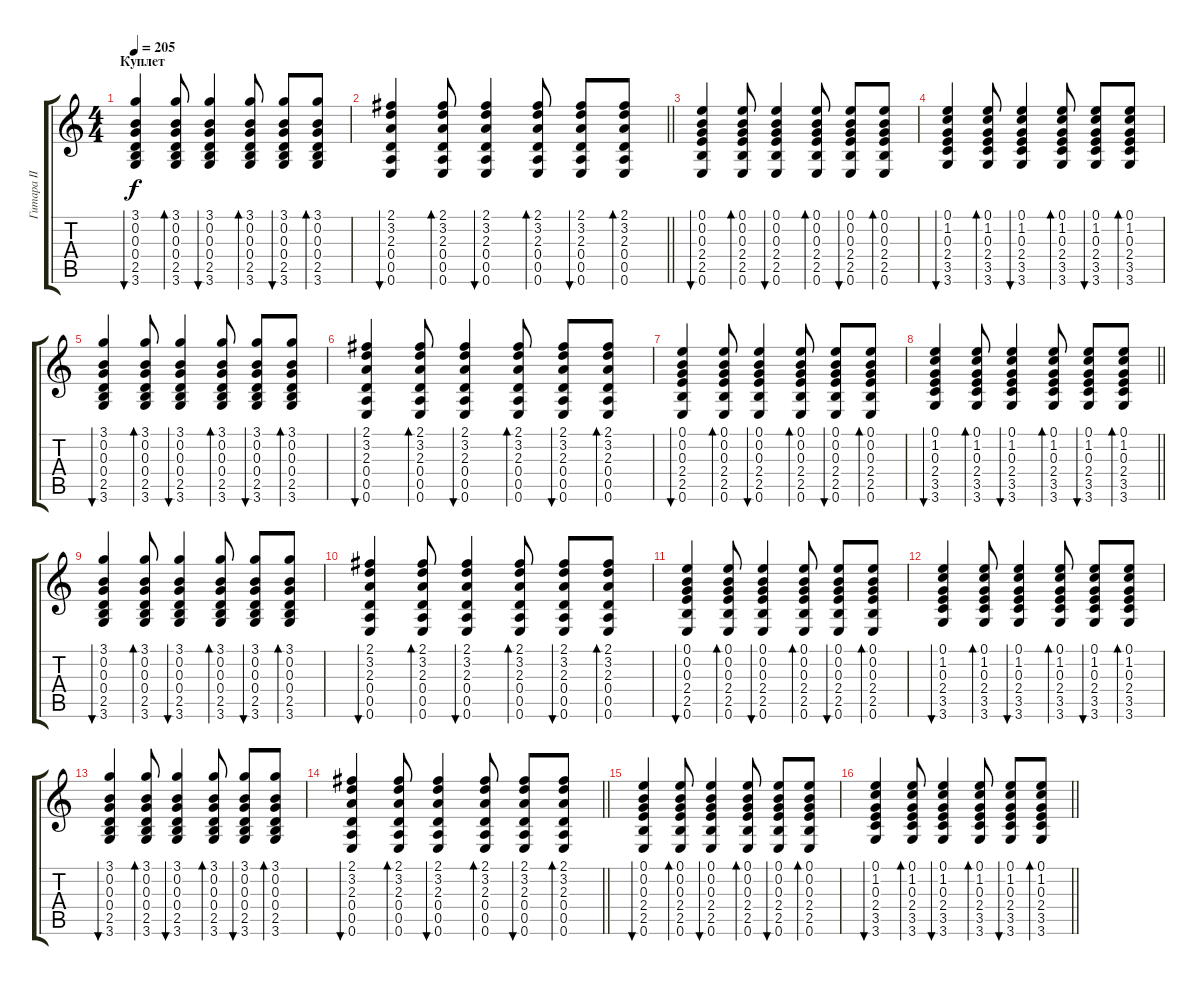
\track ("Гитара II" "Гитара II") {instrument electricguitarclean}
\staff {score tabs}
\tuning (E4 B3 G3 D3 A2 E2) {hide}
\ts (4 4)
\section ("" "Куплет")
\tempo 205
\clef g2
\ks c
(3.1 0.2 0.3 0.4 2.5 3.6).4{bu 60 dy f} (3.1 0.2 0.3 0.4 2.5 3.6).8{bd 60} (3.1 0.2 0.3 0.4 2.5 3.6).4{bu 60} (3.1 0.2 0.3 0.4 2.5 3.6).8{bd 60} (3.1 0.2 0.3 0.4 2.5 3.6).8{bu 60} (3.1 0.2 0.3 0.4 2.5 3.6).8{bd 60} |
\barLineRight lightlight
(2.1 3.2 2.3 0.4 0.5 0.6).4{bu 60} (2.1 3.2 2.3 0.4 0.5 0.6).8{bd 60} (2.1 3.2 2.3 0.4 0.5 0.6).4{bu 60} (2.1 3.2 2.3 0.4 0.5 0.6).8{bd 60} (2.1 3.2 2.3 0.4 0.5 0.6).8{bu 60} (2.1 3.2 2.3 0.4 0.5 0.6).8{bd 60} |
(0.1 0.2 0.3 2.4 2.5 0.6).4{bu 60} (0.1 0.2 0.3 2.4 2.5 0.6).8{bd 60} (0.1 0.2 0.3 2.4 2.5 0.6).4{bu 60} (0.1 0.2 0.3 2.4 2.5 0.6).8{bd 60} (0.1 0.2 0.3 2.4 2.5 0.6).8{bu 60} (0.1 0.2 0.3 2.4 2.5 0.6).8{bd 60} |
(0.1 1.2 0.3 2.4 3.5 3.6).4{bu 60} (0.1 1.2 0.3 2.4 3.5 3.6).8{bd 60} (0.1 1.2 0.3 2.4 3.5 3.6).4{bu 60} (0.1 1.2 0.3 2.4 3.5 3.6).8{bd 60} (0.1 1.2 0.3 2.4 3.5 3.6).8{bu 60} (0.1 1.2 0.3 2.4 3.5 3.6).8{bd 60} |
(3.1 0.2 0.3 0.4 2.5 3.6).4{bu 60} (3.1 0.2 0.3 0.4 2.5 3.6).8{bd 60} (3.1 0.2 0.3 0.4 2.5 3.6).4{bu 60} (3.1 0.2 0.3 0.4 2.5 3.6).8{bd 60} (3.1 0.2 0.3 0.4 2.5 3.6).8{bu 60} (3.1 0.2 0.3 0.4 2.5 3.6).8{bd 60} |
(2.1 3.2 2.3 0.4 0.5 0.6).4{bu 60} (2.1 3.2 2.3 0.4 0.5 0.6).8{bd 60} (2.1 3.2 2.3 0.4 0.5 0.6).4{bu 60} (2.1 3.2 2.3 0.4 0.5 0.6).8{bd 60} (2.1 3.2 2.3 0.4 0.5 0.6).8{bu 60} (2.1 3.2 2.3 0.4 0.5 0.6).8{bd 60} |
(0.1 0.2 0.3 2.4 2.5 0.6).4{bu 60} (0.1 0.2 0.3 2.4 2.5 0.6).8{bd 60} (0.1 0.2 0.3 2.4 2.5 0.6).4{bu 60} (0.1 0.2 0.3 2.4 2.5 0.6).8{bd 60} (0.1 0.2 0.3 2.4 2.5 0.6).8{bu 60} (0.1 0.2 0.3 2.4 2.5 0.6).8{bd 60} |
\barLineRight lightlight
(0.1 1.2 0.3 2.4 3.5 3.6).4{bu 60} (0.1 1.2 0.3 2.4 3.5 3.6).8{bd 60} (0.1 1.2 0.3 2.4 3.5 3.6).4{bu 60} (0.1 1.2 0.3 2.4 3.5 3.6).8{bd 60} (0.1 1.2 0.3 2.4 3.5 3.6).8{bu 60} (0.1 1.2 0.3 2.4 3.5 3.6).8{bd 60} |
(3.1 0.2 0.3 0.4 2.5 3.6).4{bu 60} (3.1 0.2 0.3 0.4 2.5 3.6).8{bd 60} (3.1 0.2 0.3 0.4 2.5 3.6).4{bu 60} (3.1 0.2 0.3 0.4 2.5 3.6).8{bd 60} (3.1 0.2 0.3 0.4 2.5 3.6).8{bu 60} (3.1 0.2 0.3 0.4 2.5 3.6).8{bd 60} |
(2.1 3.2 2.3 0.4 0.5 0.6).4{bu 60} (2.1 3.2 2.3 0.4 0.5 0.6).8{bd 60} (2.1 3.2 2.3 0.4 0.5 0.6).4{bu 60} (2.1 3.2 2.3 0.4 0.5 0.6).8{bd 60} (2.1 3.2 2.3 0.4 0.5 0.6).8{bu 60} (2.1 3.2 2.3 0.4 0.5 0.6).8{bd 60} |
(0.1 0.2 0.3 2.4 2.5 0.6).4{bu 60} (0.1 0.2 0.3 2.4 2.5 0.6).8{bd 60} (0.1 0.2 0.3 2.4 2.5 0.6).4{bu 60} (0.1 0.2 0.3 2.4 2.5 0.6).8{bd 60} (0.1 0.2 0.3 2.4 2.5 0.6).8{bu 60} (0.1 0.2 0.3 2.4 2.5 0.6).8{bd 60} |
(0.1 1.2 0.3 2.4 3.5 3.6).4{bu 60} (0.1 1.2 0.3 2.4 3.5 3.6).8{bd 60} (0.1 1.2 0.3 2.4 3.5 3.6).4{bu 60} (0.1 1.2 0.3 2.4 3.5 3.6).8{bd 60} (0.1 1.2 0.3 2.4 3.5 3.6).8{bu 60} (0.1 1.2 0.3 2.4 3.5 3.6).8{bd 60} |
(3.1 0.2 0.3 0.4 2.5 3.6).4{bu 60} (3.1 0.2 0.3 0.4 2.5 3.6).8{bd 60} (3.1 0.2 0.3 0.4 2.5 3.6).4{bu 60} (3.1 0.2 0.3 0.4 2.5 3.6).8{bd 60} (3.1 0.2 0.3 0.4 2.5 3.6).8{bu 60} (3.1 0.2 0.3 0.4 2.5 3.6).8{bd 60} |
\barLineRight lightlight
(2.1 3.2 2.3 0.4 0.5 0.6).4{bu 60} (2.1 3.2 2.3 0.4 0.5 0.6).8{bd 60} (2.1 3.2 2.3 0.4 0.5 0.6).4{bu 60} (2.1 3.2 2.3 0.4 0.5 0.6).8{bd 60} (2.1 3.2 2.3 0.4 0.5 0.6).8{bu 60} (2.1 3.2 2.3 0.4 0.5 0.6).8{bd 60} |
(0.1 0.2 0.3 2.4 2.5 0.6).4{bu 60} (0.1 0.2 0.3 2.4 2.5 0.6).8{bd 60} (0.1 0.2 0.3 2.4 2.5 0.6).4{bu 60} (0.1 0.2 0.3 2.4 2.5 0.6).8{bd 60} (0.1 0.2 0.3 2.4 2.5 0.6).8{bu 60} (0.1 0.2 0.3 2.4 2.5 0.6).8{bd 60} |
\barLineRight lightlight
(0.1 1.2 0.3 2.4 3.5 3.6).4{bu 60} (0.1 1.2 0.3 2.4 3.5 3.6).8{bd 60} (0.1 1.2 0.3 2.4 3.5 3.6).4{bu 60} (0.1 1.2 0.3 2.4 3.5 3.6).8{bd 60} (0.1 1.2 0.3 2.4 3.5 3.6).8{bu 60} (0.1 1.2 0.3 2.4 3.5 3.6).8{bd 60}
